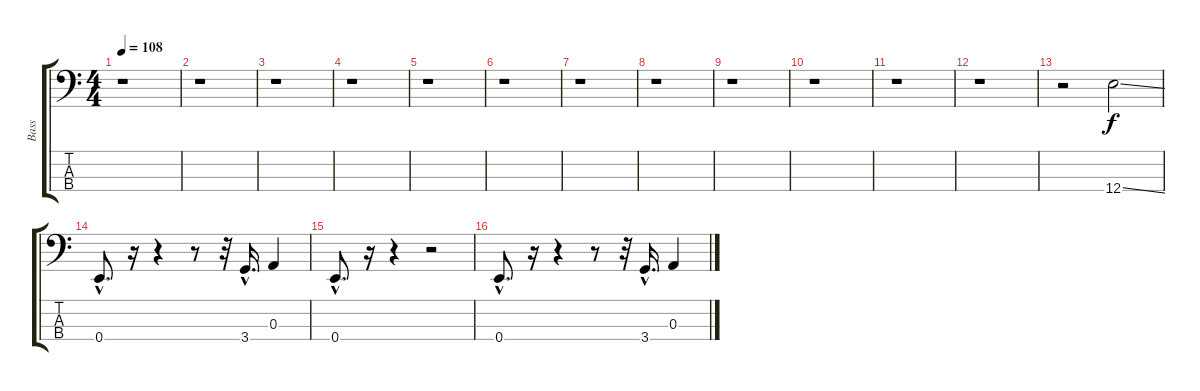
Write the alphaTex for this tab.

\track ("Bass" "Bass") {instrument electricbassfinger}
\staff {score tabs}
\tuning (G2 D2 A1 E1) {hide}
\ts (4 4)
\tempo 108
\clef f4
\ks c
r.1{dy f instrument electricbassfinger} |
r.1 |
r.1 |
r.1 |
r.1 |
r.1 |
r.1 |
r.1 |
r.1 |
r.1 |
r.1 |
r.1 |
r.2 12.4{ss}.2 |
0.4{hac}.8{d} r.16 r.4 r.8 r.32 3.4{hac}.16{d} 0.3.4 |
0.4{hac}.8{d} r.16 r.4 r.2 |
0.4{hac}.8{d} r.16 r.4 r.8 r.32 3.4{hac}.16{d} 0.3.4
